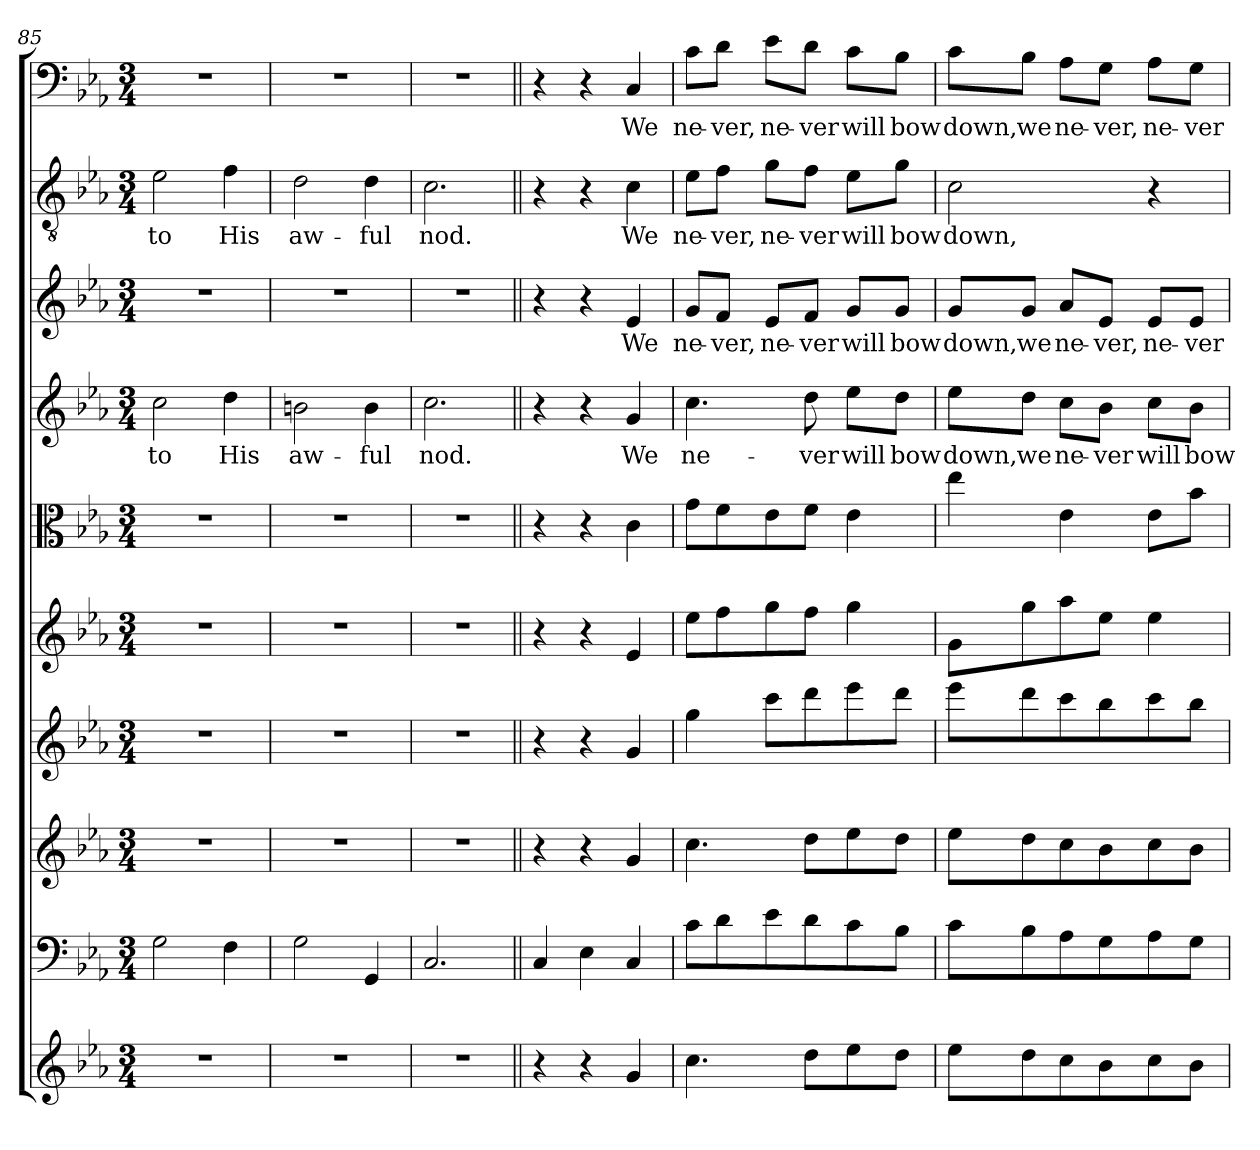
**kern	**kern	**kern	**kern	**kern	**kern	**kern	**text	**kern	**text	**kern	**text	**kern	**text
*part10	*part9	*part8	*part7	*part6	*part5	*part4	*part4	*part3	*part3	*part2	*part2	*part1	*part1
*staff10	*staff9	*staff8	*staff7	*staff6	*staff5	*staff4	*staff4	*staff3	*staff3	*staff2	*staff2	*staff1	*staff1
*clefG2	*clefF4	*clefG2	*clefG2	*clefG2	*clefC3	*clefG2	*	*clefG2	*	*clefGv2	*	*clefF4	*
*k[b-e-a-]	*k[b-e-a-]	*k[b-e-a-]	*k[b-e-a-]	*k[b-e-a-]	*k[b-e-a-]	*k[b-e-a-]	*	*k[b-e-a-]	*	*k[b-e-a-]	*	*k[b-e-a-]	*
*c:	*c:	*c:	*c:	*c:	*c:	*c:	*	*c:	*	*c:	*	*c:	*
*M3/4	*M3/4	*M3/4	*M3/4	*M3/4	*M3/4	*M3/4	*	*M3/4	*	*M3/4	*	*M3/4	*
=85	=85	=85	=85	=85	=85	=85	=85	=85	=85	=85	=85	=85	=85
2.r	2G\	2.r	2.r	2.r	2.r	2cc\	to	2.r	.	2e-\	to	2.r	.
.	4F\	.	.	.	.	4dd\	His	.	.	4f\	His	.	.
=86	=86	=86	=86	=86	=86	=86	=86	=86	=86	=86	=86	=86	=86
2.r	2G\	2.r	2.r	2.r	2.r	2bn\	aw-	2.r	.	2d\	aw-	2.r	.
.	4GG/	.	.	.	.	4b\	-ful	.	.	4d\	-ful	.	.
=87	=87	=87	=87	=87	=87	=87	=87	=87	=87	=87	=87	=87	=87
2.r	2.C/	2.r	2.r	2.r	2.r	2.cc\	nod.	2.r	.	2.c\	nod.	2.r	.
=88||	=88||	=88||	=88||	=88||	=88||	=88||	=88||	=88||	=88||	=88||	=88||	=88||	=88||
4r	4C/	4r	4r	4r	4r	4r	.	4r	.	4r	.	4r	.
4r	4E-\	4r	4r	4r	4r	4r	.	4r	.	4r	.	4r	.
4g/	4C/	4g/	4g/	4e-/	4c\	4g/	We	4e-/	We	4c\	We	4C/	We
=89	=89	=89	=89	=89	=89	=89	=89	=89	=89	=89	=89	=89	=89
4.cc\	8c\L	4.cc\	4gg\	8ee-\L	8g\L	4.cc\	ne-	8g/L	ne-	8e-\L	ne-	8c\L	ne-
.	8d\	.	.	8ff\	8f\	.	.	8f/J	-ver,	8f\J	-ver,	8d\J	-ver,
.	8e-\	.	8ccc\L	8gg\	8e-\	.	.	8e-/L	ne-	8g\L	ne-	8e-\L	ne-
8dd\L	8d\	8dd\L	8ddd\	8ff\J	8f\J	8dd\	-ver	8f/J	-ver	8f\J	-ver	8d\J	-ver
8ee-\	8c\	8ee-\	8eee-\	4gg\	4e-\	8ee-\L	will	8g/L	will	8e-\L	will	8c\L	will
8dd\J	8B-\J	8dd\J	8ddd\J	.	.	8dd\J	bow	8g/J	bow	8g\J	bow	8B-\J	bow
=90	=90	=90	=90	=90	=90	=90	=90	=90	=90	=90	=90	=90	=90
8ee-\L	8c\L	8ee-\L	8eee-\L	8g\L	4ee-\	8ee-\L	down,	8g/L	down,	2c\	down,	8c\L	down,
8dd\	8B-\	8dd\	8ddd\	8gg\	.	8dd\J	we	8g/J	we	.	.	8B-\J	we
8cc\	8A-\	8cc\	8ccc\	8aa-\	4e-\	8cc\L	ne-	8a-/L	ne-	.	.	8A-\L	ne-
8b-\	8G\	8b-\	8bb-\	8ee-\J	.	8b-\J	-ver	8e-/J	-ver,	.	.	8G\J	-ver,
8cc\	8A-\	8cc\	8ccc\	4ee-\	8e-\L	8cc\L	will	8e-/L	ne-	4r	.	8A-\L	ne-
8b-\J	8G\J	8b-\J	8bb-\J	.	8b-\J	8b-\J	bow	8e-/J	-ver	.	.	8G\J	-ver
=	=	=	=	=	=	=	=	=	=	=	=	=	=
*-	*-	*-	*-	*-	*-	*-	*-	*-	*-	*-	*-	*-	*-
